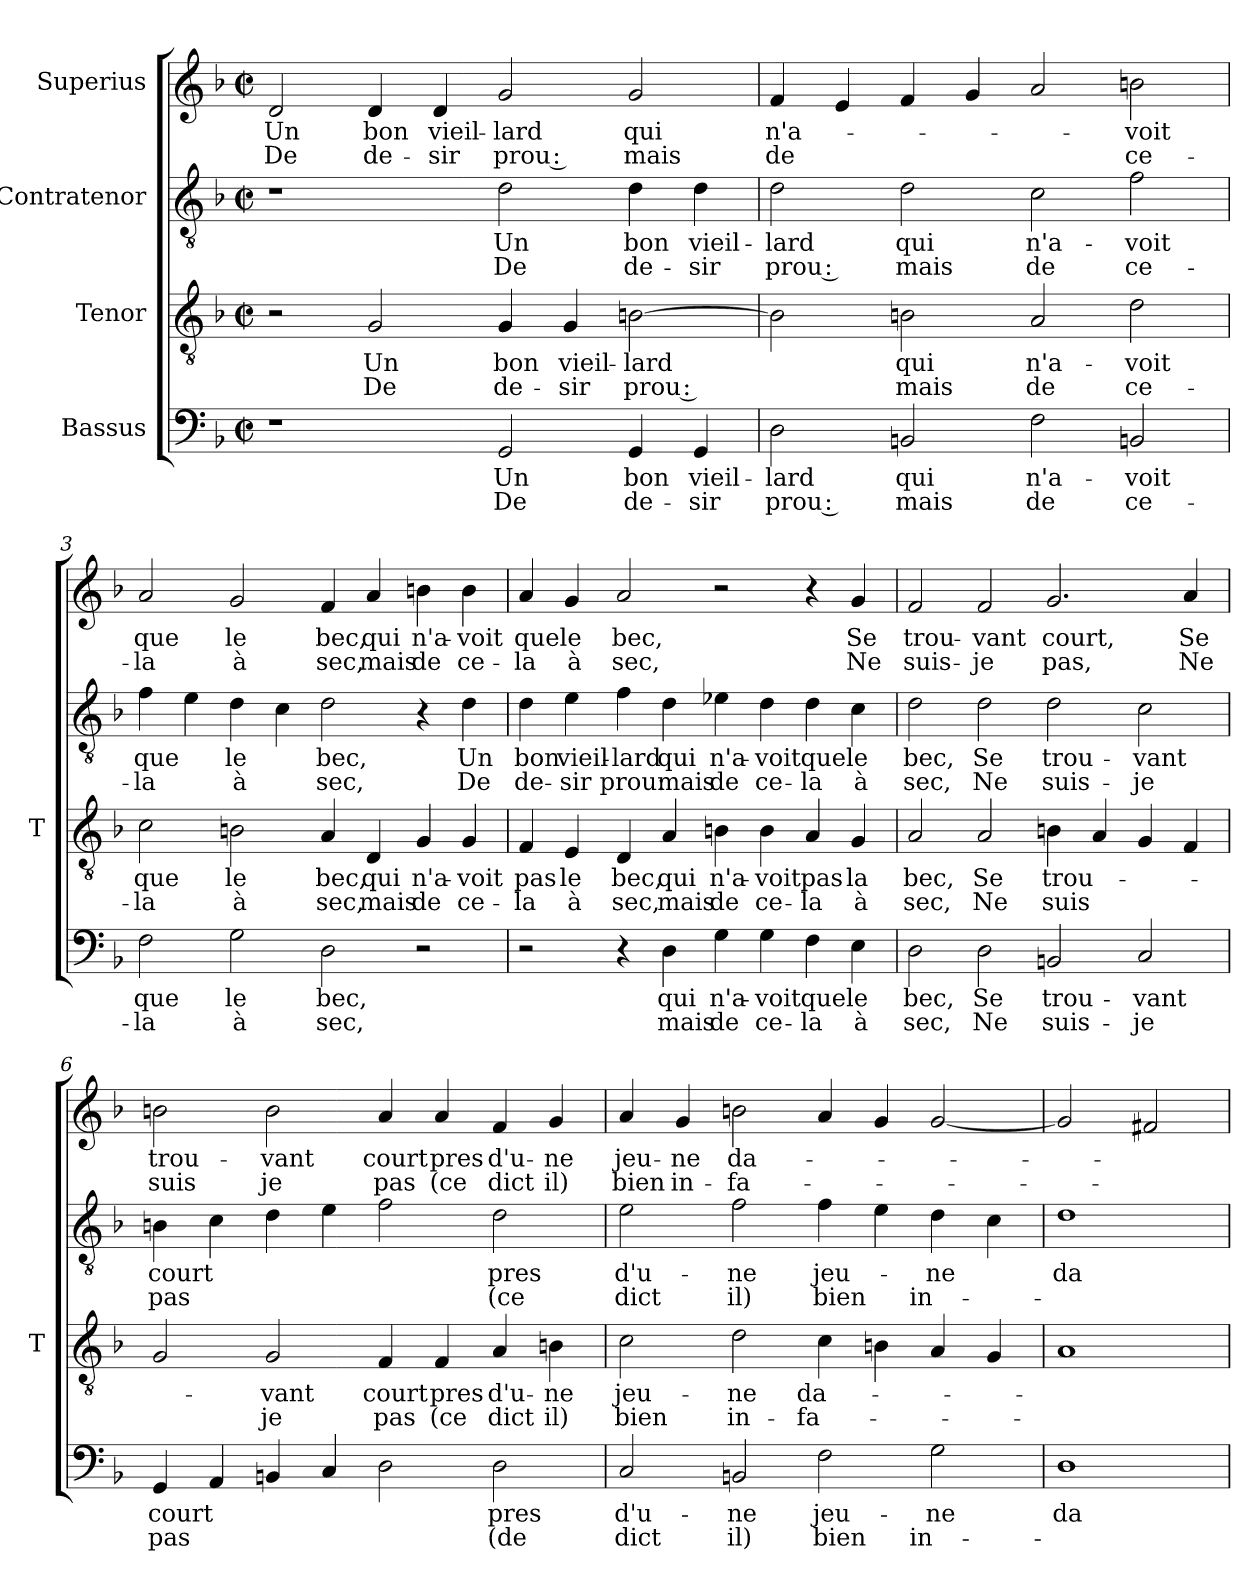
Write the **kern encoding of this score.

**kern	**text	**text	**kern	**text	**text	**kern	**text	**text	**kern	**text	**text
*part4	*part4	*part4	*part3	*part3	*part3	*part2	*part2	*part2	*part1	*part1	*part1
*staff4	*staff4	*staff4	*staff3	*staff3	*staff3	*staff2	*staff2	*staff2	*staff1	*staff1	*staff1
*I"Bassus	*	*	*I"Tenor	*	*	*I"Contratenor	*	*	*I"Superius	*	*
*	*	*	*I'T	*	*	*	*	*	*	*	*
*clefF4	*	*	*clefGv2	*	*	*clefGv2	*	*	*clefG2	*	*
*k[b-]	*	*	*k[b-]	*	*	*k[b-]	*	*	*k[b-]	*	*
*F:	*	*	*F:	*	*	*F:	*	*	*F:	*	*
*M2/2	*	*	*M2/2	*	*	*M2/2	*	*	*M2/2	*	*
*met(c|)	*	*	*met(c|)	*	*	*met(c|)	*	*	*met(c|)	*	*
=1	=1	=1	=1	=1	=1	=1	=1	=1	=1	=1	=1
1r	.	.	2r	.	.	1r	.	.	2d	-Un	-De
.	.	.	2G	-Un	-De	.	.	.	4d	-bon	de-
.	.	.	.	.	.	.	.	.	4d	vieil-	-sir
2GG	-Un	-De	4G	-bon	de-	2d	-Un	-De	2g	-lard	-prou :
.	.	.	4G	vieil-	-sir	.	.	.	.	.	.
4GG	-bon	de-	[2Bn	-lard	-prou :	4d	-bon	de-	2g	-qui	-mais
4GG	vieil-	-sir	.	.	.	4d	vieil-	-sir	.	.	.
=2	=2	=2	=2	=2	=2	=2	=2	=2	=2	=2	=2
2D	-lard	-prou :	2B]	.	.	2d	-lard	-prou :	4f	n'a-	-de
.	.	.	.	.	.	.	.	.	4e	.	.
2BBn	-qui	-mais	2Bn	-qui	-mais	2d	-qui	-mais	4f	.	.
.	.	.	.	.	.	.	.	.	4g	.	.
2F	n'a-	-de	2A	n'a-	-de	2c	n'a-	-de	2a	.	.
2BBn	-voit	ce-	2d	-voit	ce-	2f	-voit	ce-	2b	-voit	ce-
=3	=3	=3	=3	=3	=3	=3	=3	=3	=3	=3	=3
2F	-que	-la	2c	-que	-la	4f	-que	-la	2a	-que	-la
.	.	.	.	.	.	4e	.	.	.	.	.
2G	-le	-à	2Bn	-le	-à	4d	-le	-à	2g	-le	-à
.	.	.	.	.	.	4c	.	.	.	.	.
2D	-bec,	-sec,	4A	-bec,	-sec,	2d	-bec,	-sec,	4f	-bec,	-sec,
.	.	.	4D	-qui	-mais	.	.	.	4a	-qui	-mais
2r	.	.	4G	n'a-	-de	4r	.	.	4b	n'a-	-de
.	.	.	4G	-voit	ce-	4d	-Un	-De	4b	-voit	ce-
=4	=4	=4	=4	=4	=4	=4	=4	=4	=4	=4	=4
2r	.	.	4F	-pas	-la	4d	-bon	de-	4a	-que	-la
.	.	.	4E	-le	-à	4e	vieil-	-sir	4g	-le	-à
4r	.	.	4D	-bec,	-sec,	4f	-lard	-prou:	2a	-bec,	-sec,
4D	-qui	-mais	4A	-qui	-mais	4d	-qui	-mais	.	.	.
4G	n'a-	-de	4Bn	n'a-	-de	4e-X	n'a-	-de	2r	.	.
4G	-voit	ce-	4B	-voit	ce-	4d	-voit	ce-	.	.	.
4F	-que	-la	4A	-pas	-la	4d	-que	-la	4r	.	.
4E	-le	-à	4G	-la	-à	4c	-le	-à	4g	-Se	-Ne
=5	=5	=5	=5	=5	=5	=5	=5	=5	=5	=5	=5
2D	-bec,	-sec,	2A	-bec,	-sec,	2d	-bec,	-sec,	2f	trou-	suis-
2D	-Se	-Ne	2A	-Se	-Ne	2d	-Se	-Ne	2f	-vant	-je
2BBn	trou-	suis-	4Bn	trou-	-suis	2d	trou-	suis-	2.g	-court,	-pas,
.	.	.	4A	.	.	.	.	.	.	.	.
2C	-vant	-je	4G	.	.	2c	-vant	-je	.	.	.
.	.	.	4F	.	.	.	.	.	4a	-Se	-Ne
!!LO:PB:g=z
=6	=6	=6	=6	=6	=6	=6	=6	=6	=6	=6	=6
4GG	-court	-pas	2G	.	.	4B	-court	-pas	2b	trou-	-suis
4AA	.	.	.	.	.	4c	.	.	.	.	.
4BBn	.	.	2G	-vant	-je	4d	.	.	2b	-vant	-je
4C	.	.	.	.	.	4e	.	.	.	.	.
2D	.	.	4F	-court	-pas	2f	.	.	4a	-court	-pas
.	.	.	4F	-pres	-(ce	.	.	.	4a	-pres	-(ce
2D	-pres	-(de	4A	d'u-	-dict	2d	-pres	-(ce	4f	d'u-	-dict
.	.	.	4Bn	-ne	-il)	.	.	.	4g	-ne	-il)
=7	=7	=7	=7	=7	=7	=7	=7	=7	=7	=7	=7
2C	d'u-	-dict	2c	jeu-	-bien	2e	d'u-	-dict	4a	jeu-	-bien
.	.	.	.	.	.	.	.	.	4g	-ne	in-
2BBn	-ne	-il)	2d	-ne	in-	2f	-ne	-il)	2b	da-	fa-
2F	jeu-	-bien	4c	da-	fa-	4f	jeu-	-bien	4a	.	.
.	.	.	4Bn	.	.	4e	.	.	4g	.	.
2G	-ne	in-	4A	.	.	4d	-ne	in-	[2g	.	.
.	.	.	4G	.	.	4c	.	.	.	.	.
=8	=8	=8	=8	=8	=8	=8	=8	=8	=8	=8	=8
1D	da-	.	1A	.	.	1d	da-	.	2g]	.	.
.	.	.	.	.	.	.	.	.	2f#X	.	.
=	=	=	=	=	=	=	=	=	=	=	=
*-	*-	*-	*-	*-	*-	*-	*-	*-	*-	*-	*-
